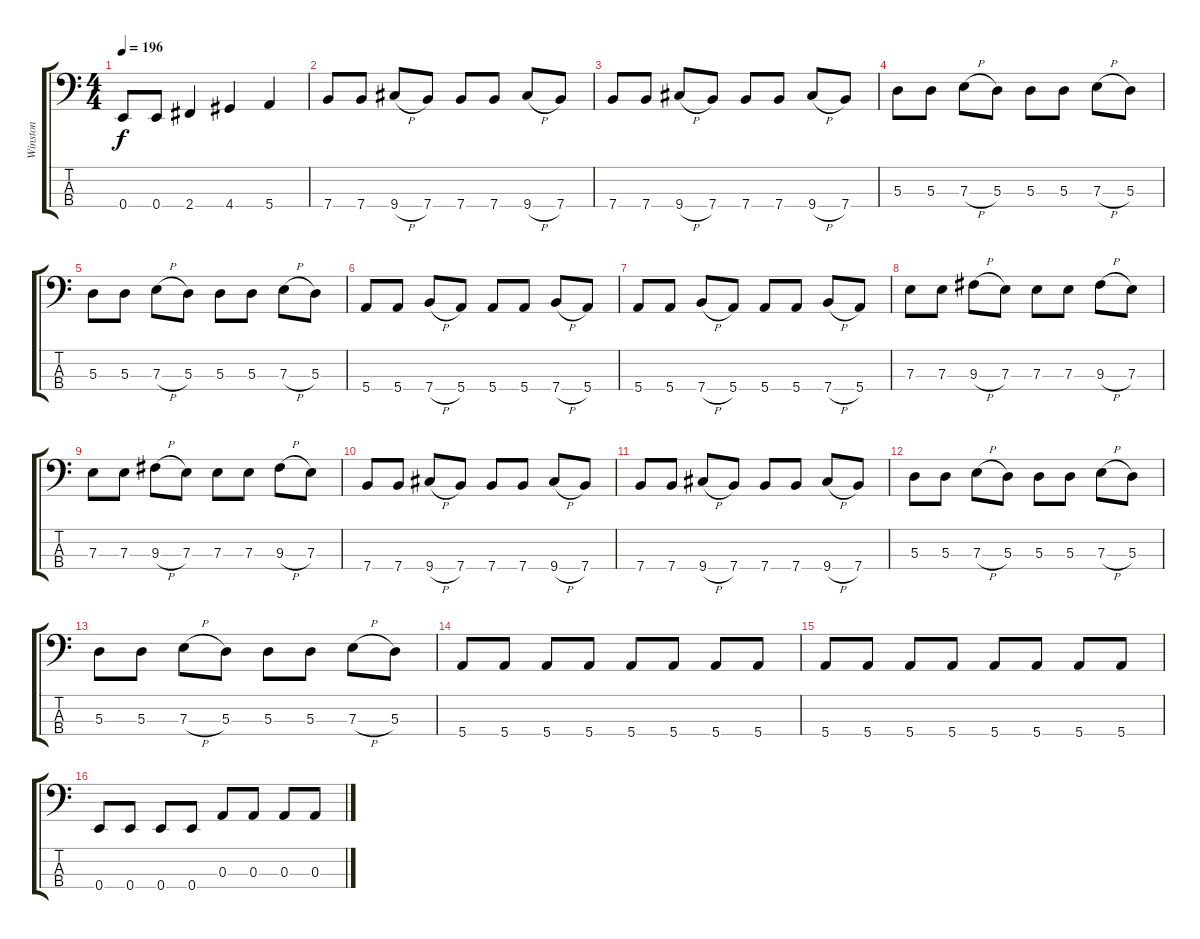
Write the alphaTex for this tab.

\track ("Winston" "Winston") {instrument electricbasspick}
\staff {score tabs}
\tuning (G2 D2 A1 E1) {hide}
\ts (4 4)
\tempo 196
\clef f4
\ks c
0.4.8{dy f} 0.4.8 2.4.4 4.4.4 5.4.4 |
7.4.8 7.4.8 9.4{h}.8 7.4.8 7.4.8 7.4.8 9.4{h}.8 7.4.8 |
7.4.8 7.4.8 9.4{h}.8 7.4.8 7.4.8 7.4.8 9.4{h}.8 7.4.8 |
5.3.8 5.3.8 7.3{h}.8 5.3.8 5.3.8 5.3.8 7.3{h}.8 5.3.8 |
5.3.8 5.3.8 7.3{h}.8 5.3.8 5.3.8 5.3.8 7.3{h}.8 5.3.8 |
5.4.8 5.4.8 7.4{h}.8 5.4.8 5.4.8 5.4.8 7.4{h}.8 5.4.8 |
5.4.8 5.4.8 7.4{h}.8 5.4.8 5.4.8 5.4.8 7.4{h}.8 5.4.8 |
7.3.8 7.3.8 9.3{h}.8 7.3.8 7.3.8 7.3.8 9.3{h}.8 7.3.8 |
7.3.8 7.3.8 9.3{h}.8 7.3.8 7.3.8 7.3.8 9.3{h}.8 7.3.8 |
7.4.8 7.4.8 9.4{h}.8 7.4.8 7.4.8 7.4.8 9.4{h}.8 7.4.8 |
7.4.8 7.4.8 9.4{h}.8 7.4.8 7.4.8 7.4.8 9.4{h}.8 7.4.8 |
5.3.8 5.3.8 7.3{h}.8 5.3.8 5.3.8 5.3.8 7.3{h}.8 5.3.8 |
5.3.8 5.3.8 7.3{h}.8 5.3.8 5.3.8 5.3.8 7.3{h}.8 5.3.8 |
5.4.8 5.4.8 5.4.8 5.4.8 5.4.8 5.4.8 5.4.8 5.4.8 |
5.4.8 5.4.8 5.4.8 5.4.8 5.4.8 5.4.8 5.4.8 5.4.8 |
0.4.8 0.4.8 0.4.8 0.4.8 0.3.8 0.3.8 0.3.8 0.3.8
